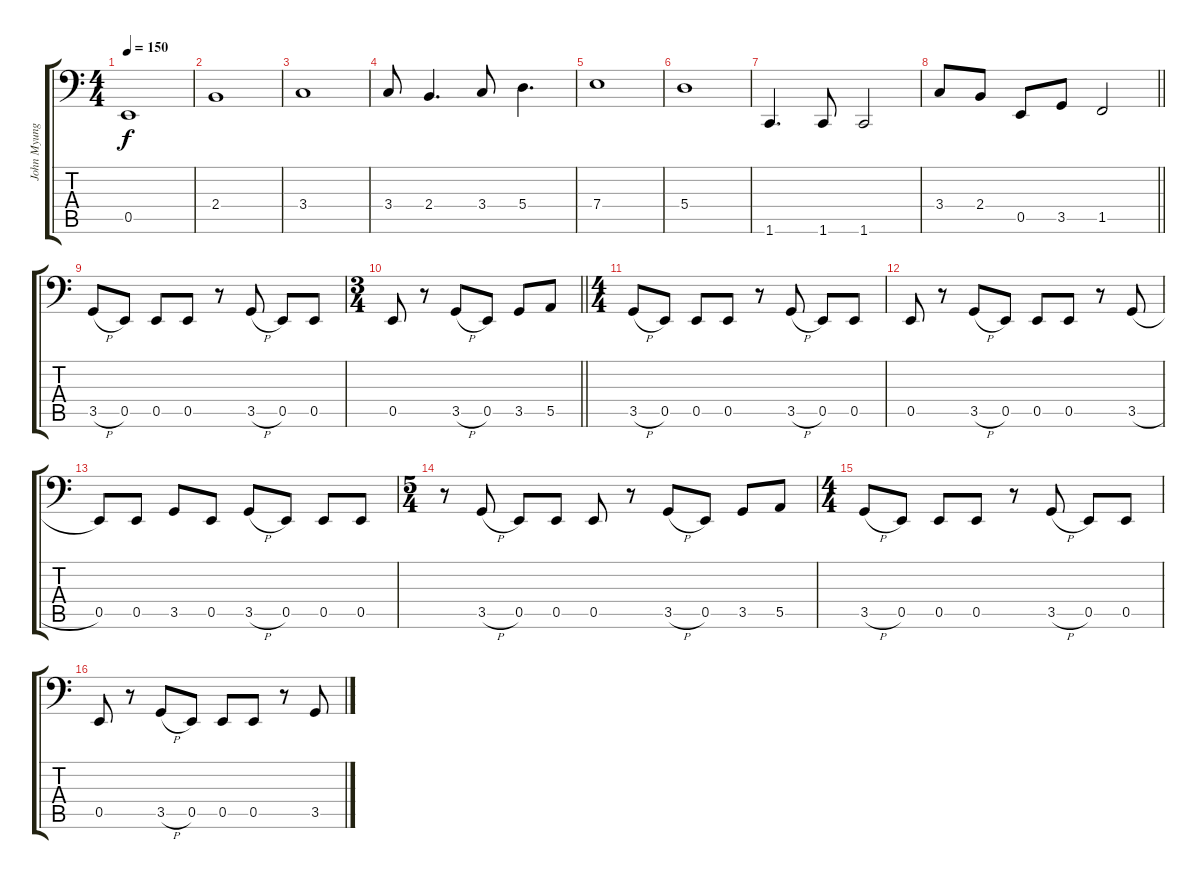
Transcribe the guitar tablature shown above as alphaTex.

\track ("John Myung - Bass" "John Myung") {instrument electricbassfinger}
\staff {score tabs}
\tuning (C3 G2 D2 A1 E1 B0) {hide}
\ts (4 4)
\tempo 150
\clef f4
\ks c
0.5.1{dy f} |
2.4.1 |
3.4.1 |
3.4.8 2.4.4{d} 3.4.8 5.4.4{d} |
7.4.1 |
5.4.1 |
1.6.4{d} 1.6.8 1.6.2 |
\barLineRight lightlight
3.4.8 2.4.8 0.5.8 3.5.8 1.5.2 |
3.5{h}.8 0.5.8 0.5.8 0.5.8 r.8 3.5{h}.8 0.5.8 0.5.8 |
\ts (3 4)
\barLineRight lightlight
0.5.8 r.8 3.5{h}.8 0.5.8 3.5.8 5.5.8 |
\ts (4 4)
3.5{h}.8 0.5.8 0.5.8 0.5.8 r.8 3.5{h}.8 0.5.8 0.5.8 |
0.5.8 r.8 3.5{h}.8 0.5.8 0.5.8 0.5.8 r.8 3.5{h}.8 |
0.5.8 0.5.8 3.5.8 0.5.8 3.5{h}.8 0.5.8 0.5.8 0.5.8 |
\ts (5 4)
r.8 3.5{h}.8 0.5.8 0.5.8 0.5.8 r.8 3.5{h}.8 0.5.8 3.5.8 5.5.8 |
\ts (4 4)
3.5{h}.8 0.5.8 0.5.8 0.5.8 r.8 3.5{h}.8 0.5.8 0.5.8 |
0.5.8 r.8 3.5{h}.8 0.5.8 0.5.8 0.5.8 r.8 3.5{h}.8
